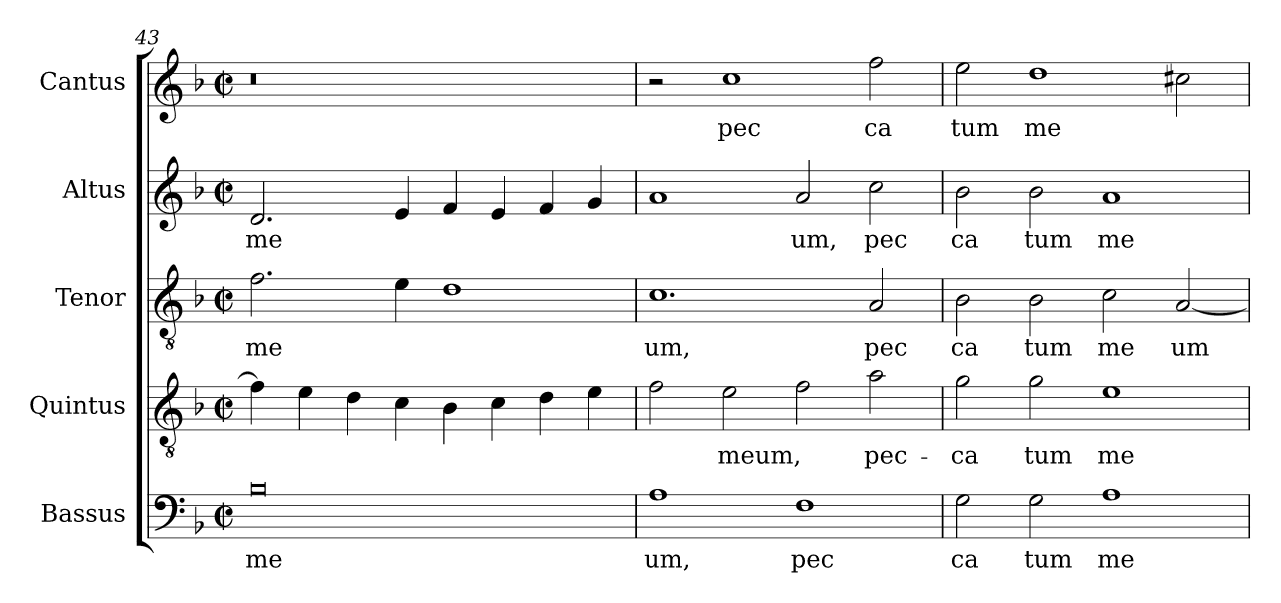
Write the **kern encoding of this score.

**kern	**text	**kern	**text	**kern	**text	**kern	**text	**kern	**text
*part5	*part5	*part4	*part4	*part3	*part3	*part2	*part2	*part1	*part1
*staff5	*staff5	*staff4	*staff4	*staff3	*staff3	*staff2	*staff2	*staff1	*staff1
*I"Bassus	*	*I"Quintus	*	*I"Tenor	*	*I"Altus	*	*I"Cantus	*
*clefF4	*	*clefGv2	*	*clefGv2	*	*clefG2	*	*clefG2	*
*k[b-]	*	*k[b-]	*	*k[b-]	*	*k[b-]	*	*k[b-]	*
*F:	*	*F:	*	*F:	*	*F:	*	*F:	*
*M2/2	*	*M2/2	*	*M2/2	*	*M2/2	*	*M2/2	*
*met(c|)	*	*met(c|)	*	*met(c|)	*	*met(c|)	*	*met(c|)	*
=43	=43	=43	=43	=43	=43	=43	=43	=43	=43
!	!LO:LY:b:cj	!	!	!	!LO:LY:b	!	!LO:LY:b	!	!
0B-	me	4f\]	.	2.f\	me	2.d/	me	0r	.
.	.	4e\	.	.	.	.	.	.	.
.	.	4d\	.	.	.	.	.	.	.
.	.	4c\	.	4e\	.	4e/	.	.	.
.	.	4B-\	.	1d	.	4f/	.	.	.
.	.	4c\	.	.	.	4e/	.	.	.
.	.	4d\	.	.	.	4f/	.	.	.
.	.	4e\	.	.	.	4g/	.	.	.
=44	=44	=44	=44	=44	=44	=44	=44	=44	=44
!	!LO:LY:b:cj	!	!	!	!LO:LY:b:cj	!	!	!	!
1A	um,	2f\	.	1.c	um,	1a	.	2r	.
!	!	!	!LO:LY:b	!	!	!	!	!	!LO:LY:b:cj
.	.	2e\	meum,	.	.	.	.	1cc	pec
!	!LO:LY:b:cj	!	!	!	!	!	!LO:LY:b:cj	!	!
1F	pec	2f\	.	.	.	2a/	um,	.	.
!	!	!	!LO:LY:b:cj	!	!LO:LY:b:cj	!	!LO:LY:b:cj	!	!LO:LY:b:cj
.	.	2a\	pec-	2A/	pec	2cc\	pec	2ff\	ca
!!LO:LB:g=z
=45	=45	=45	=45	=45	=45	=45	=45	=45	=45
!	!LO:LY:b:cj	!	!LO:LY:b:cj	!	!LO:LY:b:cj	!	!LO:LY:b:cj	!	!LO:LY:b:cj
2G\	ca	2g\	-ca	2B-\	ca	2b-\	ca	2ee\	tum
!	!LO:LY:b:cj	!	!LO:LY:b:cj	!	!LO:LY:b:cj	!	!LO:LY:b:cj	!	!LO:LY:b:cj
2G\	tum	2g\	tum	2B-\	tum	2b-\	tum	1dd	me
!	!LO:LY:b:cj	!	!LO:LY:b:cj	!	!LO:LY:b:cj	!	!LO:LY:b:cj	!	!
1A	me	1e	me	2c\	me	1a	me	.	.
!	!	!	!	!	!LO:LY:b	!	!	!	!
.	.	.	.	[<2A/	um	.	.	2cc#\	.
=	=	=	=	=	=	=	=	=	=
*-	*-	*-	*-	*-	*-	*-	*-	*-	*-
